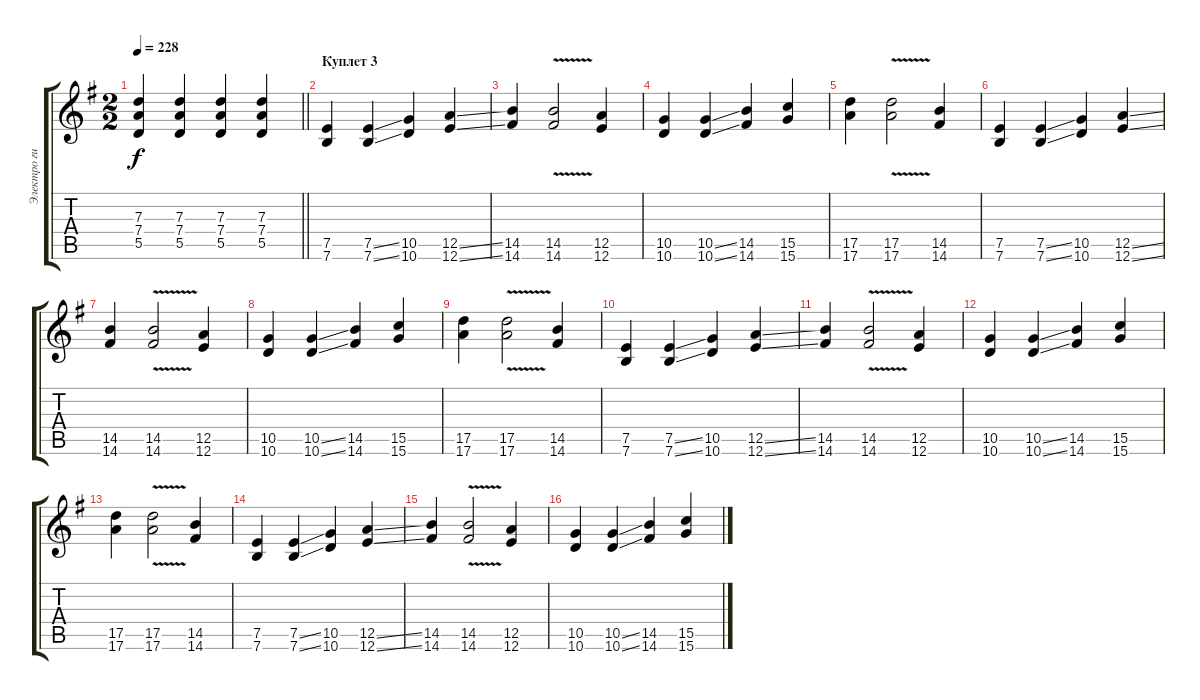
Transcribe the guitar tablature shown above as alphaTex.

\track ("Электро гитара" "Электро ги") {instrument electricguitarjazz}
\staff {score tabs}
\tuning (E4 B3 G3 D3 A2 E2) {hide}
\ts (2 2)
\tempo 228
\clef g2
\barLineRight lightlight
\ks eminor
(7.3 7.4 5.5).4{dy f} (7.3 7.4 5.5).4 (7.3 7.4 5.5).4 (7.3 7.4 5.5).4 |
\section ("" "Куплет 3")
(7.5 7.6).4{instrument electricguitarjazz} (7.5{ss} 7.6{ss}).4 (10.5 10.6).4 (12.5{ss} 12.6{ss}).4 |
(14.5 14.6).4 (14.5{v} 14.6{v}).2 (12.5 12.6).4 |
(10.5 10.6).4 (10.5{ss} 10.6{ss}).4 (14.5 14.6).4 (15.5 15.6).4 |
(17.5 17.6).4 (17.5{v} 17.6{v}).2 (14.5 14.6).4 |
(7.5 7.6).4 (7.5{ss} 7.6{ss}).4 (10.5 10.6).4 (12.5{ss} 12.6{ss}).4 |
(14.5 14.6).4 (14.5{v} 14.6{v}).2 (12.5 12.6).4 |
(10.5 10.6).4 (10.5{ss} 10.6{ss}).4 (14.5 14.6).4 (15.5 15.6).4 |
(17.5 17.6).4 (17.5{v} 17.6{v}).2 (14.5 14.6).4 |
(7.5 7.6).4 (7.5{ss} 7.6{ss}).4 (10.5 10.6).4 (12.5{ss} 12.6{ss}).4 |
(14.5 14.6).4 (14.5{v} 14.6{v}).2 (12.5 12.6).4 |
(10.5 10.6).4 (10.5{ss} 10.6{ss}).4 (14.5 14.6).4 (15.5 15.6).4 |
(17.5 17.6).4 (17.5{v} 17.6{v}).2 (14.5 14.6).4 |
(7.5 7.6).4 (7.5{ss} 7.6{ss}).4 (10.5 10.6).4 (12.5{ss} 12.6{ss}).4 |
(14.5 14.6).4 (14.5{v} 14.6{v}).2 (12.5 12.6).4 |
(10.5 10.6).4 (10.5{ss} 10.6{ss}).4 (14.5 14.6).4 (15.5 15.6).4
